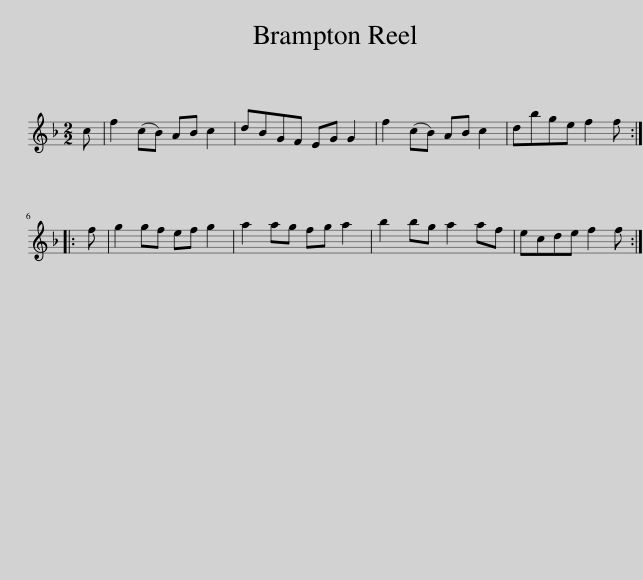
X:1
L:1/8
M:2/2
I:linebreak $
K:F
V:1 treble
V:1
 c | f2 (cB) AB c2 | dBGF EG G2 | f2 (cB) AB c2 | dbge f2 f ::$ %5
 f | g2 gf ef g2 | a2 ag fg a2 | b2 bg a2 af | ecde f2 f :| %10
